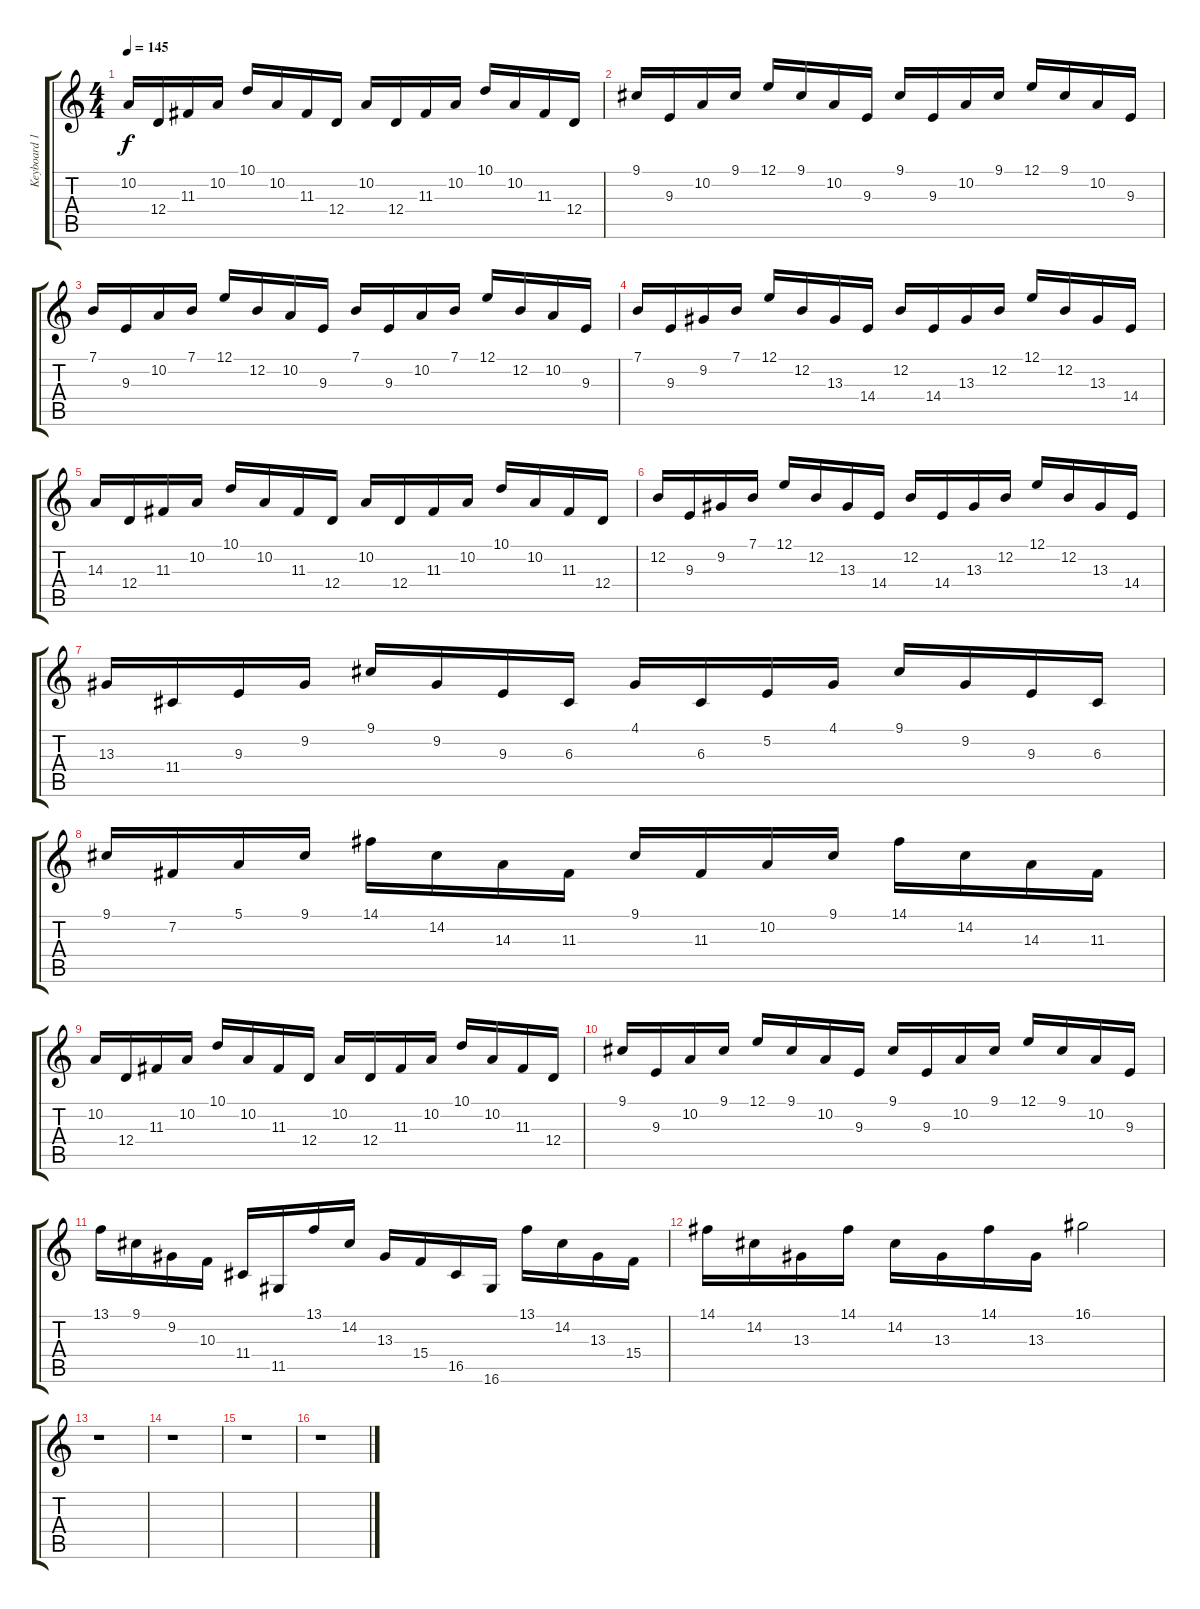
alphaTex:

\track ("Keyboard 1." "Keyboard 1") {instrument harpsichord}
\staff {score tabs}
\tuning (E4 B3 G3 D3 A2 E2) {hide}
\ts (4 4)
\tempo 145
\clef g2
\ks c
10.2.16{dy f} 12.4.16 11.3.16 10.2.16 10.1.16 10.2.16 11.3.16 12.4.16 10.2.16 12.4.16 11.3.16 10.2.16 10.1.16 10.2.16 11.3.16 12.4.16 |
9.1.16 9.3.16 10.2.16 9.1.16 12.1.16 9.1.16 10.2.16 9.3.16 9.1.16 9.3.16 10.2.16 9.1.16 12.1.16 9.1.16 10.2.16 9.3.16 |
7.1.16 9.3.16 10.2.16 7.1.16 12.1.16 12.2.16 10.2.16 9.3.16 7.1.16 9.3.16 10.2.16 7.1.16 12.1.16 12.2.16 10.2.16 9.3.16 |
7.1.16 9.3.16 9.2.16 7.1.16 12.1.16 12.2.16 13.3.16 14.4.16 12.2.16 14.4.16 13.3.16 12.2.16 12.1.16 12.2.16 13.3.16 14.4.16 |
14.3.16 12.4.16 11.3.16 10.2.16 10.1.16 10.2.16 11.3.16 12.4.16 10.2.16 12.4.16 11.3.16 10.2.16 10.1.16 10.2.16 11.3.16 12.4.16 |
12.2.16 9.3.16 9.2.16 7.1.16 12.1.16 12.2.16 13.3.16 14.4.16 12.2.16 14.4.16 13.3.16 12.2.16 12.1.16 12.2.16 13.3.16 14.4.16 |
13.3.16 11.4.16 9.3.16 9.2.16 9.1.16 9.2.16 9.3.16 6.3.16 4.1.16 6.3.16 5.2.16 4.1.16 9.1.16 9.2.16 9.3.16 6.3.16 |
9.1.16 7.2.16 5.1.16 9.1.16 14.1.16 14.2.16 14.3.16 11.3.16 9.1.16 11.3.16 10.2.16 9.1.16 14.1.16 14.2.16 14.3.16 11.3.16 |
10.2.16 12.4.16 11.3.16 10.2.16 10.1.16 10.2.16 11.3.16 12.4.16 10.2.16 12.4.16 11.3.16 10.2.16 10.1.16 10.2.16 11.3.16 12.4.16 |
9.1.16 9.3.16 10.2.16 9.1.16 12.1.16 9.1.16 10.2.16 9.3.16 9.1.16 9.3.16 10.2.16 9.1.16 12.1.16 9.1.16 10.2.16 9.3.16 |
13.1.16 9.1.16 9.2.16 10.3.16 11.4.16 11.5.16 13.1.16 14.2.16 13.3.16 15.4.16 16.5.16 16.6.16 13.1.16 14.2.16 13.3.16 15.4.16 |
14.1.16 14.2.16 13.3.16 14.1.16 14.2.16 13.3.16 14.1.16 13.3.16 16.1.2 |
r.1 |
r.1 |
r.1 |
r.1
